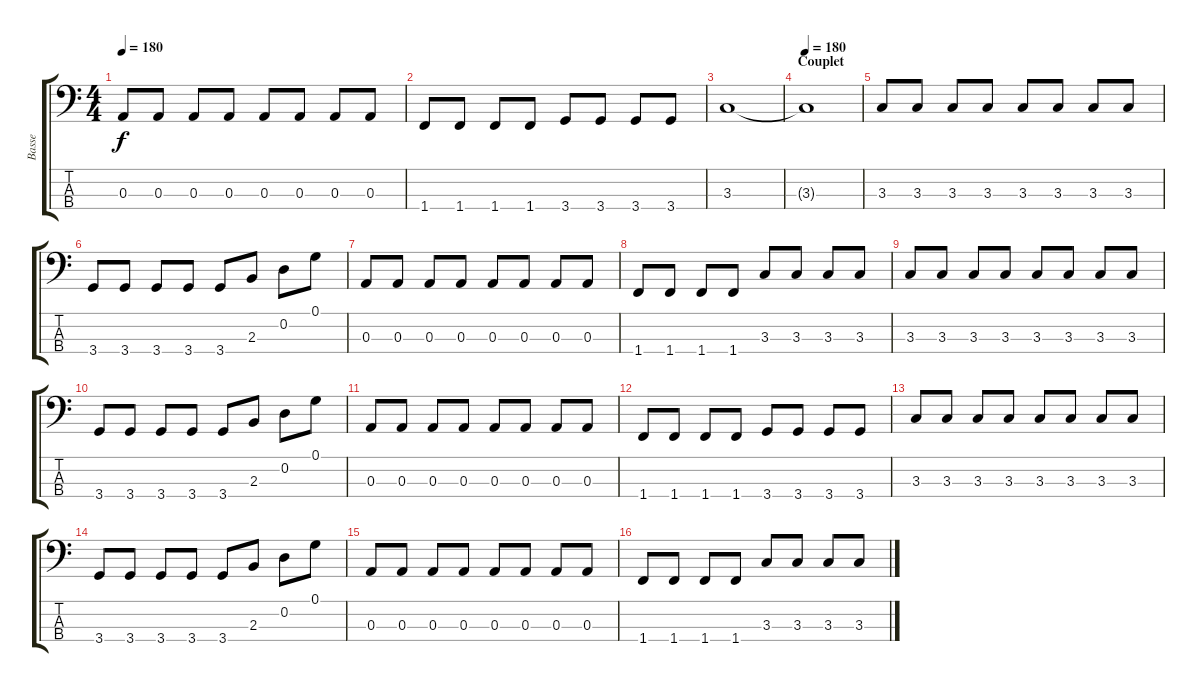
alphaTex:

\track ("Basse" "Basse") {instrument electricbassfinger}
\staff {score tabs}
\tuning (G2 D2 A1 E1) {hide}
\ts (4 4)
\tempo 180
\clef f4
\ks c
0.3.8{dy f} 0.3.8 0.3.8 0.3.8 0.3.8 0.3.8 0.3.8 0.3.8 |
1.4.8 1.4.8 1.4.8 1.4.8 3.4.8 3.4.8 3.4.8 3.4.8 |
3.3.1 |
\section ("" "Couplet")
\tempo 180
3.3{t}.1 |
3.3.8 3.3.8 3.3.8 3.3.8 3.3.8 3.3.8 3.3.8 3.3.8 |
3.4.8 3.4.8 3.4.8 3.4.8 3.4.8 2.3.8 0.2.8 0.1.8 |
0.3.8 0.3.8 0.3.8 0.3.8 0.3.8 0.3.8 0.3.8 0.3.8 |
1.4.8 1.4.8 1.4.8 1.4.8 3.3.8 3.3.8 3.3.8 3.3.8 |
3.3.8 3.3.8 3.3.8 3.3.8 3.3.8 3.3.8 3.3.8 3.3.8 |
3.4.8 3.4.8 3.4.8 3.4.8 3.4.8 2.3.8 0.2.8 0.1.8 |
0.3.8 0.3.8 0.3.8 0.3.8 0.3.8 0.3.8 0.3.8 0.3.8 |
1.4.8 1.4.8 1.4.8 1.4.8 3.4.8 3.4.8 3.4.8 3.4.8 |
3.3.8 3.3.8 3.3.8 3.3.8 3.3.8 3.3.8 3.3.8 3.3.8 |
3.4.8 3.4.8 3.4.8 3.4.8 3.4.8 2.3.8 0.2.8 0.1.8 |
0.3.8 0.3.8 0.3.8 0.3.8 0.3.8 0.3.8 0.3.8 0.3.8 |
1.4.8 1.4.8 1.4.8 1.4.8 3.3.8 3.3.8 3.3.8 3.3.8
